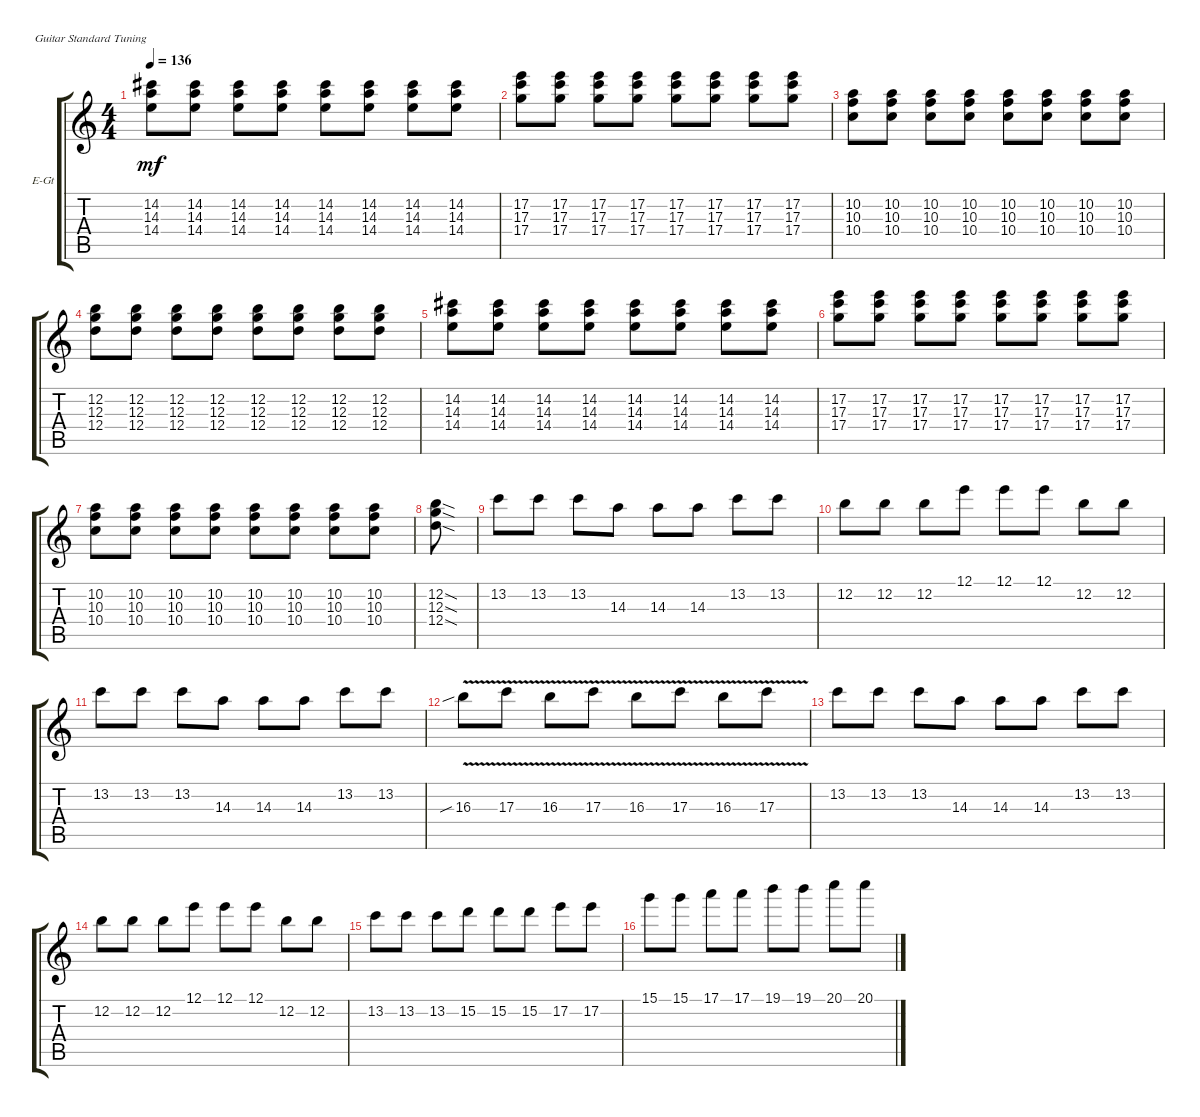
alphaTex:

\defaultSystemsLayout 4
\bracketExtendMode groupsimilarinstruments
\firstSystemTrackNameOrientation horizontal
\otherSystemsTrackNameOrientation horizontal
\track ("Наташа" "E-Gt") {instrument distortionguitar}
\staff {score tabs}
\tuning (E4 B3 G3 D3 A2 E2)
\ts (4 4)
\tempo 136
\clef g2
\ks c
(14.2 14.3 14.4).8{dy mf} (14.2 14.3 14.4).8 (14.2 14.3 14.4).8 (14.2 14.3 14.4).8 (14.2 14.3 14.4).8 (14.2 14.3 14.4).8 (14.2 14.3 14.4).8 (14.2 14.3 14.4).8 |
(17.2 17.3 17.4).8 (17.2 17.3 17.4).8 (17.2 17.3 17.4).8 (17.2 17.3 17.4).8 (17.2 17.3 17.4).8 (17.2 17.3 17.4).8 (17.2 17.3 17.4).8 (17.2 17.3 17.4).8 |
(10.2 10.3 10.4).8 (10.2 10.4 10.3).8 (10.2 10.4 10.3).8 (10.2 10.4 10.3).8 (10.2 10.4 10.3).8 (10.2 10.4 10.3).8 (10.2 10.4 10.3).8 (10.2 10.4 10.3).8 |
(12.2 12.3 12.4).8 (12.2 12.3 12.4).8 (12.2 12.3 12.4).8 (12.2 12.3 12.4).8 (12.2 12.3 12.4).8 (12.2 12.3 12.4).8 (12.2 12.3 12.4).8 (12.2 12.3 12.4).8 |
(14.2 14.3 14.4).8 (14.2 14.3 14.4).8 (14.2 14.3 14.4).8 (14.2 14.3 14.4).8 (14.2 14.3 14.4).8 (14.2 14.3 14.4).8 (14.2 14.3 14.4).8 (14.2 14.3 14.4).8 |
(17.2 17.3 17.4).8 (17.2 17.3 17.4).8 (17.2 17.3 17.4).8 (17.2 17.3 17.4).8 (17.2 17.3 17.4).8 (17.2 17.3 17.4).8 (17.2 17.3 17.4).8 (17.2 17.3 17.4).8 |
(10.2 10.3 10.4).8 (10.2 10.4 10.3).8 (10.2 10.4 10.3).8 (10.2 10.4 10.3).8 (10.2 10.4 10.3).8 (10.2 10.4 10.3).8 (10.2 10.4 10.3).8 (10.2 10.4 10.3).8 |
(12.2{sod} 12.3{sod} 12.4{sod}).8 |
13.2.8 13.2.8 13.2.8 14.3.8 14.3.8 14.3.8 13.2.8 13.2.8 |
12.2.8 12.2.8 12.2.8 12.1.8 12.1.8 12.1.8 12.2.8 12.2.8 |
13.2.8 13.2.8 13.2.8 14.3.8 14.3.8 14.3.8 13.2.8 13.2.8 |
16.3{v sib}.8 17.3{v}.8 16.3{v}.8 17.3{v}.8 16.3{v}.8 17.3{v}.8 16.3{v}.8 17.3{v}.8 |
13.2.8 13.2.8 13.2.8 14.3.8 14.3.8 14.3.8 13.2.8 13.2.8 |
12.2.8 12.2.8 12.2.8 12.1.8 12.1.8 12.1.8 12.2.8 12.2.8 |
13.2.8 13.2.8 13.2.8 15.2.8 15.2.8 15.2.8 17.2.8 17.2.8 |
15.1.8 15.1.8 17.1.8 17.1.8 19.1.8 19.1.8 20.1.8 20.1.8
